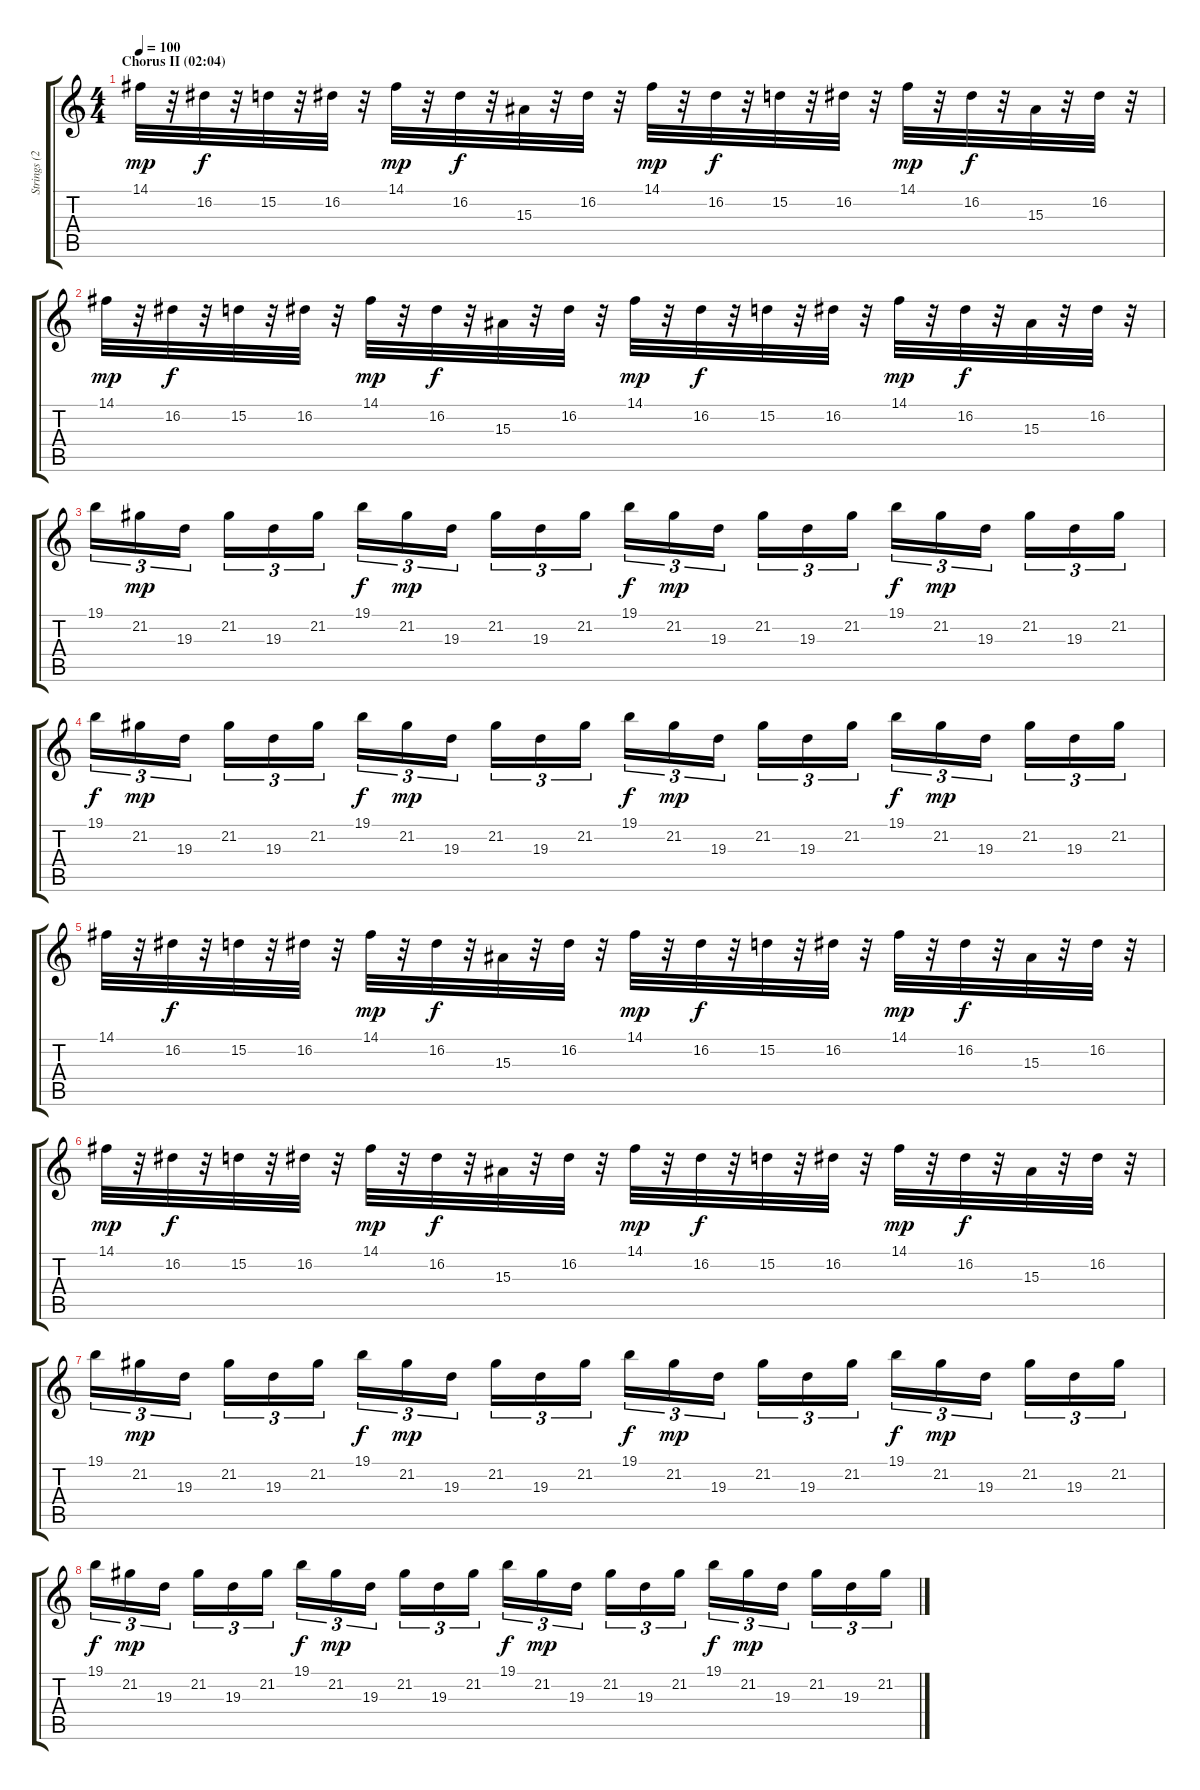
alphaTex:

\track ("Strings (2)" "Strings (2") {instrument tremolostrings}
\staff {score tabs}
\tuning (E4 B3 G3 D3 A2 E2) {hide}
\ts (4 4)
\section ("" "Chorus II (02:04)")
\tempo 100
\clef g2
\ks c
14.1.32{dy mp} r.32 16.2.32{dy f} r.32 15.2.32 r.32 16.2.32 r.32 14.1.32{dy mp} r.32 16.2.32{dy f} r.32 15.3.32 r.32 16.2.32 r.32 14.1.32{dy mp} r.32 16.2.32{dy f} r.32 15.2.32 r.32 16.2.32 r.32 14.1.32{dy mp} r.32 16.2.32{dy f} r.32 15.3.32 r.32 16.2.32 r.32 |
14.1.32{dy mp} r.32 16.2.32{dy f} r.32 15.2.32 r.32 16.2.32 r.32 14.1.32{dy mp} r.32 16.2.32{dy f} r.32 15.3.32 r.32 16.2.32 r.32 14.1.32{dy mp} r.32 16.2.32{dy f} r.32 15.2.32 r.32 16.2.32 r.32 14.1.32{dy mp} r.32 16.2.32{dy f} r.32 15.3.32 r.32 16.2.32 r.32 |
19.1.16{tu (3 2)} 21.2.16{tu (3 2) dy mp} 19.3.16{tu (3 2)} 21.2.16{tu (3 2)} 19.3.16{tu (3 2)} 21.2.16{tu (3 2)} 19.1.16{tu (3 2) dy f} 21.2.16{tu (3 2) dy mp} 19.3.16{tu (3 2)} 21.2.16{tu (3 2)} 19.3.16{tu (3 2)} 21.2.16{tu (3 2)} 19.1.16{tu (3 2) dy f} 21.2.16{tu (3 2) dy mp} 19.3.16{tu (3 2)} 21.2.16{tu (3 2)} 19.3.16{tu (3 2)} 21.2.16{tu (3 2)} 19.1.16{tu (3 2) dy f} 21.2.16{tu (3 2) dy mp} 19.3.16{tu (3 2)} 21.2.16{tu (3 2)} 19.3.16{tu (3 2)} 21.2.16{tu (3 2)} |
19.1.16{tu (3 2) dy f} 21.2.16{tu (3 2) dy mp} 19.3.16{tu (3 2)} 21.2.16{tu (3 2)} 19.3.16{tu (3 2)} 21.2.16{tu (3 2)} 19.1.16{tu (3 2) dy f} 21.2.16{tu (3 2) dy mp} 19.3.16{tu (3 2)} 21.2.16{tu (3 2)} 19.3.16{tu (3 2)} 21.2.16{tu (3 2)} 19.1.16{tu (3 2) dy f} 21.2.16{tu (3 2) dy mp} 19.3.16{tu (3 2)} 21.2.16{tu (3 2)} 19.3.16{tu (3 2)} 21.2.16{tu (3 2)} 19.1.16{tu (3 2) dy f} 21.2.16{tu (3 2) dy mp} 19.3.16{tu (3 2)} 21.2.16{tu (3 2)} 19.3.16{tu (3 2)} 21.2.16{tu (3 2)} |
14.1.32 r.32 16.2.32{dy f} r.32 15.2.32 r.32 16.2.32 r.32 14.1.32{dy mp} r.32 16.2.32{dy f} r.32 15.3.32 r.32 16.2.32 r.32 14.1.32{dy mp} r.32 16.2.32{dy f} r.32 15.2.32 r.32 16.2.32 r.32 14.1.32{dy mp} r.32 16.2.32{dy f} r.32 15.3.32 r.32 16.2.32 r.32 |
14.1.32{dy mp} r.32 16.2.32{dy f} r.32 15.2.32 r.32 16.2.32 r.32 14.1.32{dy mp} r.32 16.2.32{dy f} r.32 15.3.32 r.32 16.2.32 r.32 14.1.32{dy mp} r.32 16.2.32{dy f} r.32 15.2.32 r.32 16.2.32 r.32 14.1.32{dy mp} r.32 16.2.32{dy f} r.32 15.3.32 r.32 16.2.32 r.32 |
19.1.16{tu (3 2)} 21.2.16{tu (3 2) dy mp} 19.3.16{tu (3 2)} 21.2.16{tu (3 2)} 19.3.16{tu (3 2)} 21.2.16{tu (3 2)} 19.1.16{tu (3 2) dy f} 21.2.16{tu (3 2) dy mp} 19.3.16{tu (3 2)} 21.2.16{tu (3 2)} 19.3.16{tu (3 2)} 21.2.16{tu (3 2)} 19.1.16{tu (3 2) dy f} 21.2.16{tu (3 2) dy mp} 19.3.16{tu (3 2)} 21.2.16{tu (3 2)} 19.3.16{tu (3 2)} 21.2.16{tu (3 2)} 19.1.16{tu (3 2) dy f} 21.2.16{tu (3 2) dy mp} 19.3.16{tu (3 2)} 21.2.16{tu (3 2)} 19.3.16{tu (3 2)} 21.2.16{tu (3 2)} |
19.1.16{tu (3 2) dy f} 21.2.16{tu (3 2) dy mp} 19.3.16{tu (3 2)} 21.2.16{tu (3 2)} 19.3.16{tu (3 2)} 21.2.16{tu (3 2)} 19.1.16{tu (3 2) dy f} 21.2.16{tu (3 2) dy mp} 19.3.16{tu (3 2)} 21.2.16{tu (3 2)} 19.3.16{tu (3 2)} 21.2.16{tu (3 2)} 19.1.16{tu (3 2) dy f} 21.2.16{tu (3 2) dy mp} 19.3.16{tu (3 2)} 21.2.16{tu (3 2)} 19.3.16{tu (3 2)} 21.2.16{tu (3 2)} 19.1.16{tu (3 2) dy f} 21.2.16{tu (3 2) dy mp} 19.3.16{tu (3 2)} 21.2.16{tu (3 2)} 19.3.16{tu (3 2)} 21.2.16{tu (3 2)}
